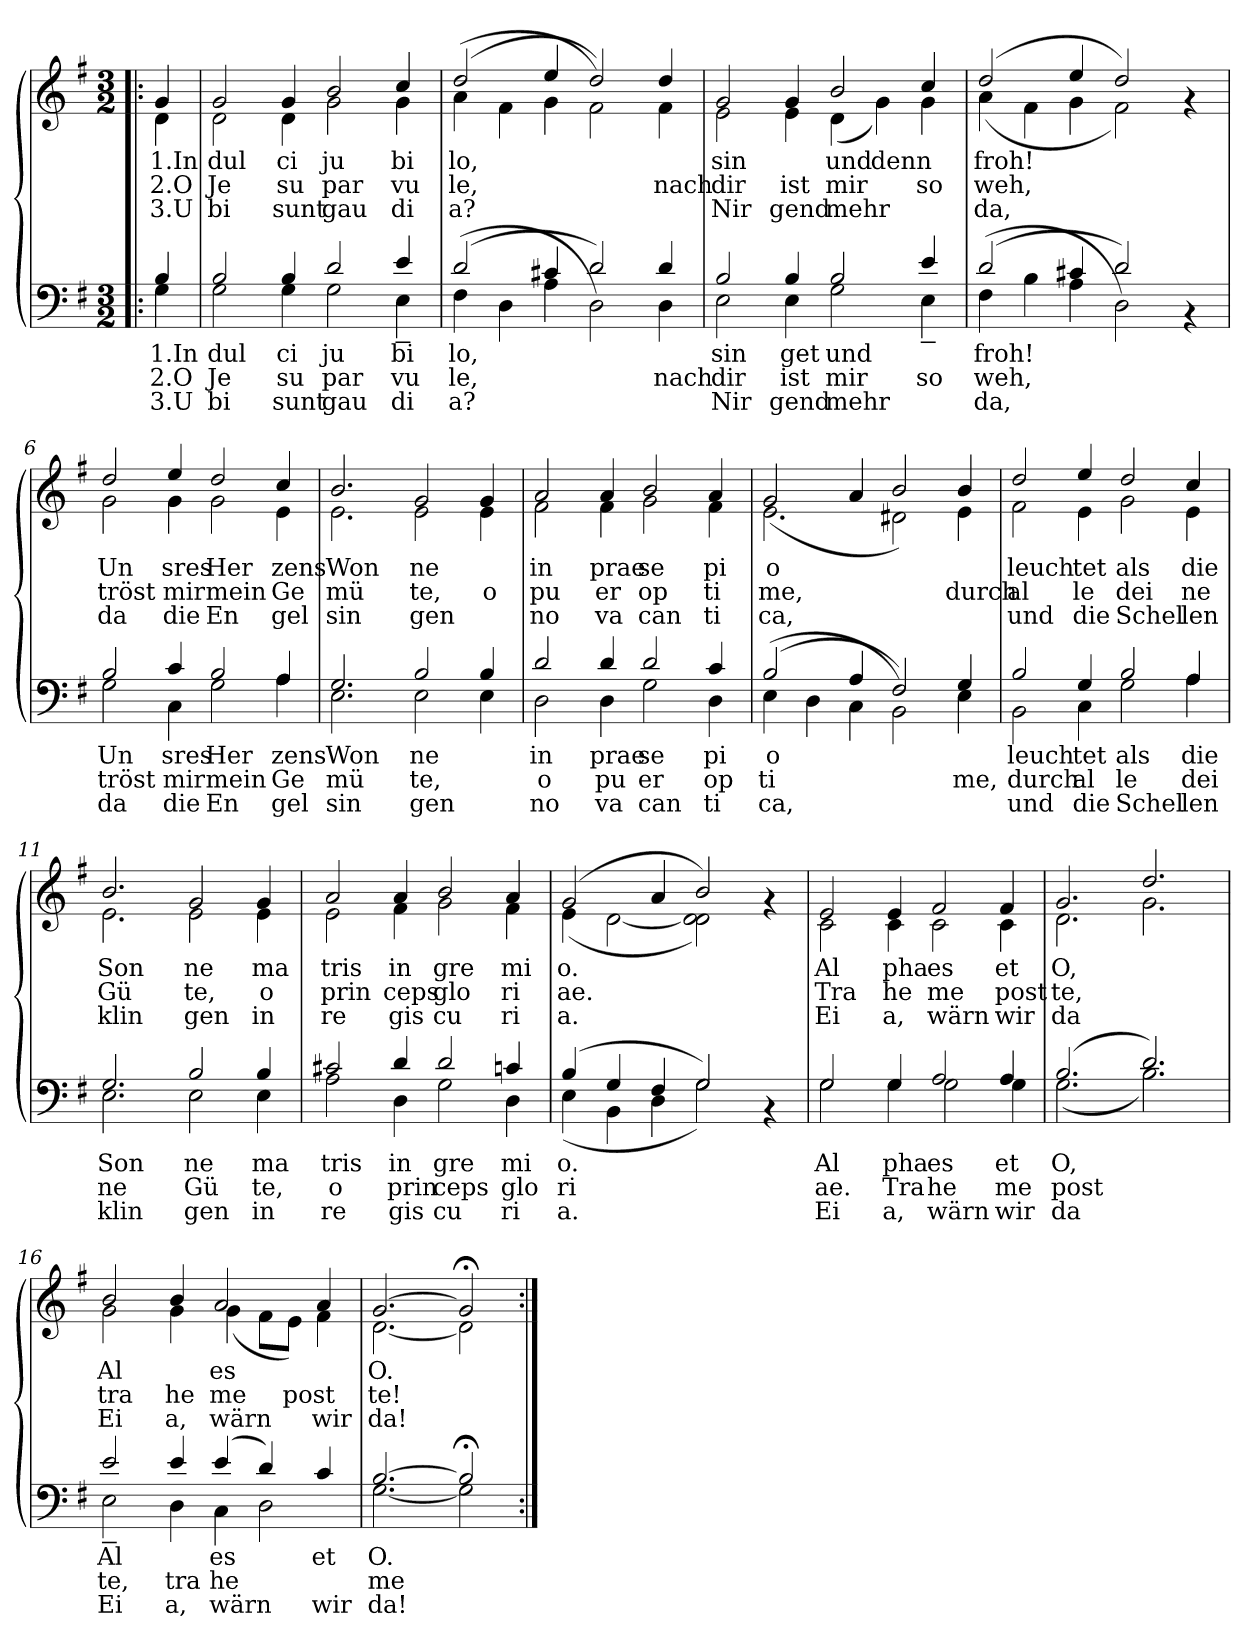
**kern	**text	**text	**text	**kern	**text	**text	**text
*part2	*part2	*part2	*part2	*part1	*part1	*part1	*part1
*staff2	*staff2	*staff2	*staff2	*staff1	*staff1	*staff1	*staff1
*clefF4	*	*	*	*clefG2	*	*	*
*k[f#]	*	*	*	*k[f#]	*	*	*
*G:	*	*	*	*G:	*	*	*
*M3/2	*	*	*	*M3/2	*	*	*
=1!|:	=1!|:	=1!|:	=1!|:	=1!|:	=1!|:	=1!|:	=1!|:
*^	*	*	*	*	*	*	*
!	!	!LO:LY:a:rj	!LO:LY:a:rj	!LO:LY:a:rj	!	!LO:LY:b:rj	!LO:LY:b:rj	!LO:LY:b:rj
*	*	*	*	*	*^	*	*	*
4B/	4G\	1.In	2.O	3.U	4g/	4d\	1.In	2.O	3.U
=2	=2	=2	=2	=2	=2	=2	=2	=2	=2
!	!	!LO:LY:a:rj	!LO:LY:a:rj	!LO:LY:a:rj	!	!	!LO:LY:b:rj	!LO:LY:b:rj	!LO:LY:b:rj
2B/	2G\	dul	Je	bi	2g/	2d\	dul	Je	bi
!	!	!LO:LY:a:rj	!LO:LY:a:rj	!LO:LY:a:rj	!	!	!LO:LY:b:rj	!LO:LY:b:rj	!LO:LY:b:rj
4B/	4G\	ci	su	sunt	4g/	4d\	ci	su	sunt
!	!	!LO:LY:a:rj	!LO:LY:a:rj	!LO:LY:a:rj	!	!	!LO:LY:b:rj	!LO:LY:b:rj	!LO:LY:b:rj
2d/	2G\	ju	par	gau	2b/	2g\	ju	par	gau
!	!	!LO:LY:a:rj	!LO:LY:a:rj	!LO:LY:a:rj	!	!	!LO:LY:b:rj	!LO:LY:b:rj	!LO:LY:b:rj
4e/	4E~<\	bi	vu	di	4cc/	4g\	bi	vu	di
=3	=3	=3	=3	=3	=3	=3	=3	=3	=3
!	!	!LO:LY:a:rj	!LO:LY:a:rj	!LO:LY:a:rj	!	!	!LO:LY:b:rj	!LO:LY:b:rj	!LO:LY:b:rj
(2d/	(<4F#\	lo,	le,	a?	(2dd/	(<4a\	lo,	le,	a?
.	4D\	.	.	.	.	4f#\	.	.	.
4A\	4c#X/	.	.	.	4g\	4ee/	.	.	.
2d/)	2D\)	.	.	.	2dd/)	2f#\)	.	.	.
!	!	!LO:LY:a:rj	!LO:LY:a:rj	!	!	!	!LO:LY:b:rj	!LO:LY:b:rj	!
4D\	4d/	.	nach	.	4f#\	4dd/	.	nach	.
=4	=4	=4	=4	=4	=4	=4	=4	=4	=4
!	!	!LO:LY:a:rj	!LO:LY:a:rj	!LO:LY:a:rj	!	!	!LO:LY:b:rj	!LO:LY:b:rj	!LO:LY:b:rj
2B/	2E\	sin	dir	Nir	2g/	2e\	sin	dir	Nir
!	!	!LO:LY:a:rj	!LO:LY:a:rj	!LO:LY:a:rj	!	!	!LO:LY:b:rj	!LO:LY:b:rj	!LO:LY:b:rj
4B/	4E\	get	ist	gend	4e\	4g/	.	ist	gend
!	!	!LO:LY:a:rj	!LO:LY:a:rj	!LO:LY:a:rj	!	!	!LO:LY:b:rj	!LO:LY:b:rj	!LO:LY:b:rj
2B/	2G\	und	mir	mehr	2b/	(<4d\	und	mir	mehr
!	!	!	!	!	!	!	!LO:LY:b:rj	!	!
.	.	.	.	.	.	4g\)	denn	.	.
!	!	!	!LO:LY:a:rj	!	!	!	!LO:LY:b:rj	!LO:LY:b:rj	!
4e/	4E~<\	.	so	.	4g\	4cc/	.	so	.
=5	=5	=5	=5	=5	=5	=5	=5	=5	=5
!	!	!LO:LY:a:rj	!LO:LY:a:rj	!LO:LY:a:rj	!	!	!LO:LY:b:rj	!LO:LY:b:rj	!LO:LY:b:rj
(2d/	(<4F#\	froh!	weh,	da,	(2dd/	(<4a\	froh!	weh,	da,
.	4B\	.	.	.	.	4f#\	.	.	.
4A\	4c#X/	.	.	.	4ee/	4g\	.	.	.
2d/)	2D\)	.	.	.	2dd/)	2f#\)	.	.	.
4ryy	4rAA	.	.	.	4ryy	4rf	.	.	.
!!LO:LB:g=z	!!
=6	=6	=6	=6	=6	=6	=6	=6	=6	=6
!	!	!LO:LY:a:rj	!LO:LY:a:rj	!LO:LY:a:rj	!	!	!LO:LY:b:rj	!LO:LY:b:rj	!LO:LY:b:rj
2B/	2G\	Un	tröst	da	2dd/	2g\	Un	tröst	da
!	!	!LO:LY:a:rj	!LO:LY:a:rj	!LO:LY:a:rj	!	!	!LO:LY:b:rj	!LO:LY:b:rj	!LO:LY:b:rj
4c/	4C\	sres	mir	die	4ee/	4g\	sres	mir	die
!	!	!LO:LY:a:rj	!LO:LY:a:rj	!LO:LY:a:rj	!	!	!LO:LY:b:rj	!LO:LY:b:rj	!LO:LY:b:rj
2B/	2G\	Her	mein	En	2dd/	2g\	Her	mein	En
!	!	!LO:LY:a:rj	!LO:LY:a:rj	!LO:LY:a:rj	!	!	!LO:LY:b:rj	!LO:LY:b:rj	!LO:LY:b:rj
4A/	4A\	zens	Ge	gel	4cc/	4e\	zens	Ge	gel
=7	=7	=7	=7	=7	=7	=7	=7	=7	=7
!	!	!LO:LY:a:rj	!LO:LY:a:rj	!LO:LY:a:rj	!	!	!LO:LY:b:rj	!LO:LY:b:rj	!LO:LY:b:rj
2.G/	2.E\	Won	mü	sin	2.b/	2.e\	Won	mü	sin
!	!	!LO:LY:a:rj	!LO:LY:a:rj	!LO:LY:a:rj	!	!	!LO:LY:b:rj	!LO:LY:b:rj	!LO:LY:b:rj
2B/	2E\	ne	te,	gen	2g/	2e\	ne	te,	gen
!	!	!	!	!	!	!	!	!LO:LY:b:rj	!
4B/	4E\	.	.	.	4e\	4g/	.	o	.
=8	=8	=8	=8	=8	=8	=8	=8	=8	=8
!	!	!LO:LY:a:rj	!LO:LY:a:rj	!LO:LY:a:rj	!	!	!LO:LY:b:rj	!LO:LY:b:rj	!LO:LY:b:rj
2d/	2D\	in	o	no	2a/	2f#\	in	pu	no
!	!	!LO:LY:a:rj	!LO:LY:a:rj	!LO:LY:a:rj	!	!	!LO:LY:b:rj	!LO:LY:b:rj	!LO:LY:b:rj
4D\	4d/	prae	pu	va	4a/	4f#\	prae	er	va
!	!	!LO:LY:a:rj	!LO:LY:a:rj	!LO:LY:a:rj	!	!	!LO:LY:b:rj	!LO:LY:b:rj	!LO:LY:b:rj
2d/	2G\	se	er	can	2b/	2g\	se	op	can
!	!	!LO:LY:a:rj	!LO:LY:a:rj	!LO:LY:a:rj	!	!	!LO:LY:b:rj	!LO:LY:b:rj	!LO:LY:b:rj
4c/	4D\	pi	op	ti	4a/	4f#\	pi	ti	ti
=9	=9	=9	=9	=9	=9	=9	=9	=9	=9
!	!	!LO:LY:a:rj	!LO:LY:a:rj	!LO:LY:a:rj	!	!	!LO:LY:b:rj	!LO:LY:b:rj	!LO:LY:b:rj
(2B/	(<4E\	o	ti	ca,	2.e\	(2g/	o	me,	ca,
.	4D\	.	.	.	.	.	.	.	.
4C\	4A/	.	.	.	.	4a/	.	.	.
2F#/)	2BB\)	.	.	.	2d#X\	2b/)	.	.	.
!	!	!LO:LY:a:rj	!LO:LY:a:rj	!	!	!	!	!LO:LY:b:rj	!
4E\	4G/	.	me,	.	4b/	4e\	.	durch	.
!!LO:LB:g=z	!!
=10	=10	=10	=10	=10	=10	=10	=10	=10	=10
!	!	!LO:LY:a:rj	!LO:LY:a:rj	!LO:LY:a:rj	!	!	!LO:LY:b:rj	!LO:LY:b:rj	!LO:LY:b:rj
2B/	2BB\	leuch	durch	und	2dd/	2f#\	leuch	al	und
!	!	!LO:LY:a:rj	!LO:LY:a:rj	!LO:LY:a:rj	!	!	!LO:LY:b:rj	!LO:LY:b:rj	!LO:LY:b:rj
4G/	4C\	tet	al	die	4ee/	4e\	tet	le	die
!	!	!LO:LY:a:rj	!LO:LY:a:rj	!LO:LY:a:rj	!	!	!LO:LY:b:rj	!LO:LY:b:rj	!LO:LY:b:rj
2B/	2G\	als	le	Schel	2dd/	2g\	als	dei	Schel
!	!	!LO:LY:a:rj	!LO:LY:a:rj	!LO:LY:a:rj	!	!	!LO:LY:b:rj	!LO:LY:b:rj	!LO:LY:b:rj
4A/	4A\	die	dei	len	4cc/	4e\	die	ne	len
=11	=11	=11	=11	=11	=11	=11	=11	=11	=11
!	!	!LO:LY:a:rj	!LO:LY:a:rj	!LO:LY:a:rj	!	!	!LO:LY:b:rj	!LO:LY:b:rj	!LO:LY:b:rj
2.G/	2.E\	Son	ne	klin	2.b/	2.e\	Son	Gü	klin
!	!	!LO:LY:a:rj	!LO:LY:a:rj	!LO:LY:a:rj	!	!	!LO:LY:b:rj	!LO:LY:b:rj	!LO:LY:b:rj
2B/	2E\	ne	Gü	gen	2g/	2e\	ne	te,	gen
!	!	!LO:LY:a:rj	!LO:LY:a:rj	!LO:LY:a:rj	!	!	!LO:LY:b:rj	!LO:LY:b:rj	!LO:LY:b:rj
4B/	4E\	ma	te,	in	4g/	4e\	ma	o	in
=12	=12	=12	=12	=12	=12	=12	=12	=12	=12
!	!	!LO:LY:a:rj	!LO:LY:a:rj	!LO:LY:a:rj	!	!	!LO:LY:b:rj	!LO:LY:b:rj	!LO:LY:b:rj
2c#X/	2A\	tris	o	re	2a/	2e\	tris	prin	re
!	!	!LO:LY:a:rj	!LO:LY:a:rj	!LO:LY:a:rj	!	!	!LO:LY:b:rj	!LO:LY:b:rj	!LO:LY:b:rj
4d/	4D\	in	prin	gis	4a/	4f#\	in	ceps	gis
!	!	!LO:LY:a:rj	!LO:LY:a:rj	!LO:LY:a:rj	!	!	!LO:LY:b:rj	!LO:LY:b:rj	!LO:LY:b:rj
2d/	2G\	gre	ceps	cu	2b/	2g\	gre	glo	cu
!	!	!LO:LY:a:rj	!LO:LY:a:rj	!LO:LY:a:rj	!	!	!LO:LY:b:rj	!LO:LY:b:rj	!LO:LY:b:rj
4cn/	4D\	mi	glo	ri	4a/	4f#\	mi	ri	ri
=13	=13	=13	=13	=13	=13	=13	=13	=13	=13
!	!	!LO:LY:a:rj	!LO:LY:a:rj	!LO:LY:a:rj	!	!	!LO:LY:b:rj	!LO:LY:b:rj	!LO:LY:b:rj
(4B/	(<4E\	o.	ri	a.	(2g/	(<4e\	o.	ae.	a.
4G/	4BB\	.	.	.	.	[<2d\	.	.	.
4F#/	4D\	.	.	.	4a/	.	.	.	.
2G/)	2G\)	.	.	.	2b/)	2d\] 2d\)	.	.	.
4rAA	4ryy	.	.	.	4ryy	4rf	.	.	.
!!LO:LB:g=z	!!
=14	=14	=14	=14	=14	=14	=14	=14	=14	=14
!	!	!LO:LY:a:rj	!LO:LY:a:rj	!LO:LY:a:rj	!	!	!LO:LY:b:rj	!LO:LY:b:rj	!LO:LY:b:rj
2G/	2G\	Al	ae.	Ei	2e/	2c\	Al	Tra	Ei
!	!	!LO:LY:a:rj	!LO:LY:a:rj	!LO:LY:a:rj	!	!	!LO:LY:b:rj	!LO:LY:b:rj	!LO:LY:b:rj
4G/	4G\	pha	Tra	a,	4e/	4c\	pha	he	a,
!	!	!LO:LY:a:rj	!LO:LY:a:rj	!LO:LY:a:rj	!	!	!LO:LY:b:rj	!LO:LY:b:rj	!LO:LY:b:rj
2A/	2G\	es	he	wärn	2f#/	2c\	es	me	wärn
!	!	!LO:LY:a:rj	!LO:LY:a:rj	!LO:LY:a:rj	!	!	!LO:LY:b:rj	!LO:LY:b:rj	!LO:LY:b:rj
4A/	4G\	et	me	wir	4f#/	4c\	et	post	wir
=15	=15	=15	=15	=15	=15	=15	=15	=15	=15
!	!	!LO:LY:a:rj	!LO:LY:a:rj	!LO:LY:a:rj	!	!	!LO:LY:b:rj	!LO:LY:b:rj	!LO:LY:b:rj
(2.B/	(<2.G\	O,	post	da	(2.g/	2.d\	O,	te,	da
2.d/)	2.B\)	.	.	.	(2.g\	2.dd/)	.	.	.
=16	=16	=16	=16	=16	=16	=16	=16	=16	=16
!	!	!LO:LY:a:rj	!LO:LY:a:rj	!LO:LY:a:rj	!	!	!LO:LY:b:rj	!LO:LY:b:rj	!LO:LY:b:rj
2e/	2E~<\	Al	te,	Ei	2b/	2g\	Al	tra	Ei
!	!	!LO:LY:a:rj	!LO:LY:a:rj	!LO:LY:a:rj	!	!	!LO:LY:b:rj	!LO:LY:b:rj	!LO:LY:b:rj
4D\	4e/	.	tra	a,	4g\	4b/	.	he	a,
!	!	!LO:LY:a:rj	!LO:LY:a:rj	!LO:LY:a:rj	!	!	!LO:LY:b:rj	!LO:LY:b:rj	!LO:LY:b:rj
(4e/	4C\	es	he	wärn	2a/	(<4g\	es	me	wärn
4d/)	2D\	.	.	.	.	8f#\L	.	.	.
!	!	!	!	!	!	!	!	!LO:LY:b:rj	!
.	.	.	.	.	.	8e\J)	.	post	.
!	!	!LO:LY:a:rj	!	!LO:LY:a:rj	!	!	!LO:LY:b:rj	!	!LO:LY:b:rj
4c/	.	et	.	wir	4f#\	4a/	.	.	wir
=17	=17	=17	=17	=17	=17	=17	=17	=17	=17
!	!	!LO:LY:a:rj	!LO:LY:a:rj	!LO:LY:a:rj	!	!	!LO:LY:b:rj	!LO:LY:b:rj	!LO:LY:b:rj
[>2.B/	[<2.G\	O.	me	da!	[>2.g/	[<2.d\	O.	te!	da!
2B;</]	2G\]	.	.	.	2g;</]	2d\]	.	.	.
*v	*v	*	*	*	*	*	*	*	*
*	*	*	*	*v	*v	*	*	*
=:|!	=:|!	=:|!	=:|!	=:|!	=:|!	=:|!	=:|!
*-	*-	*-	*-	*-	*-	*-	*-
